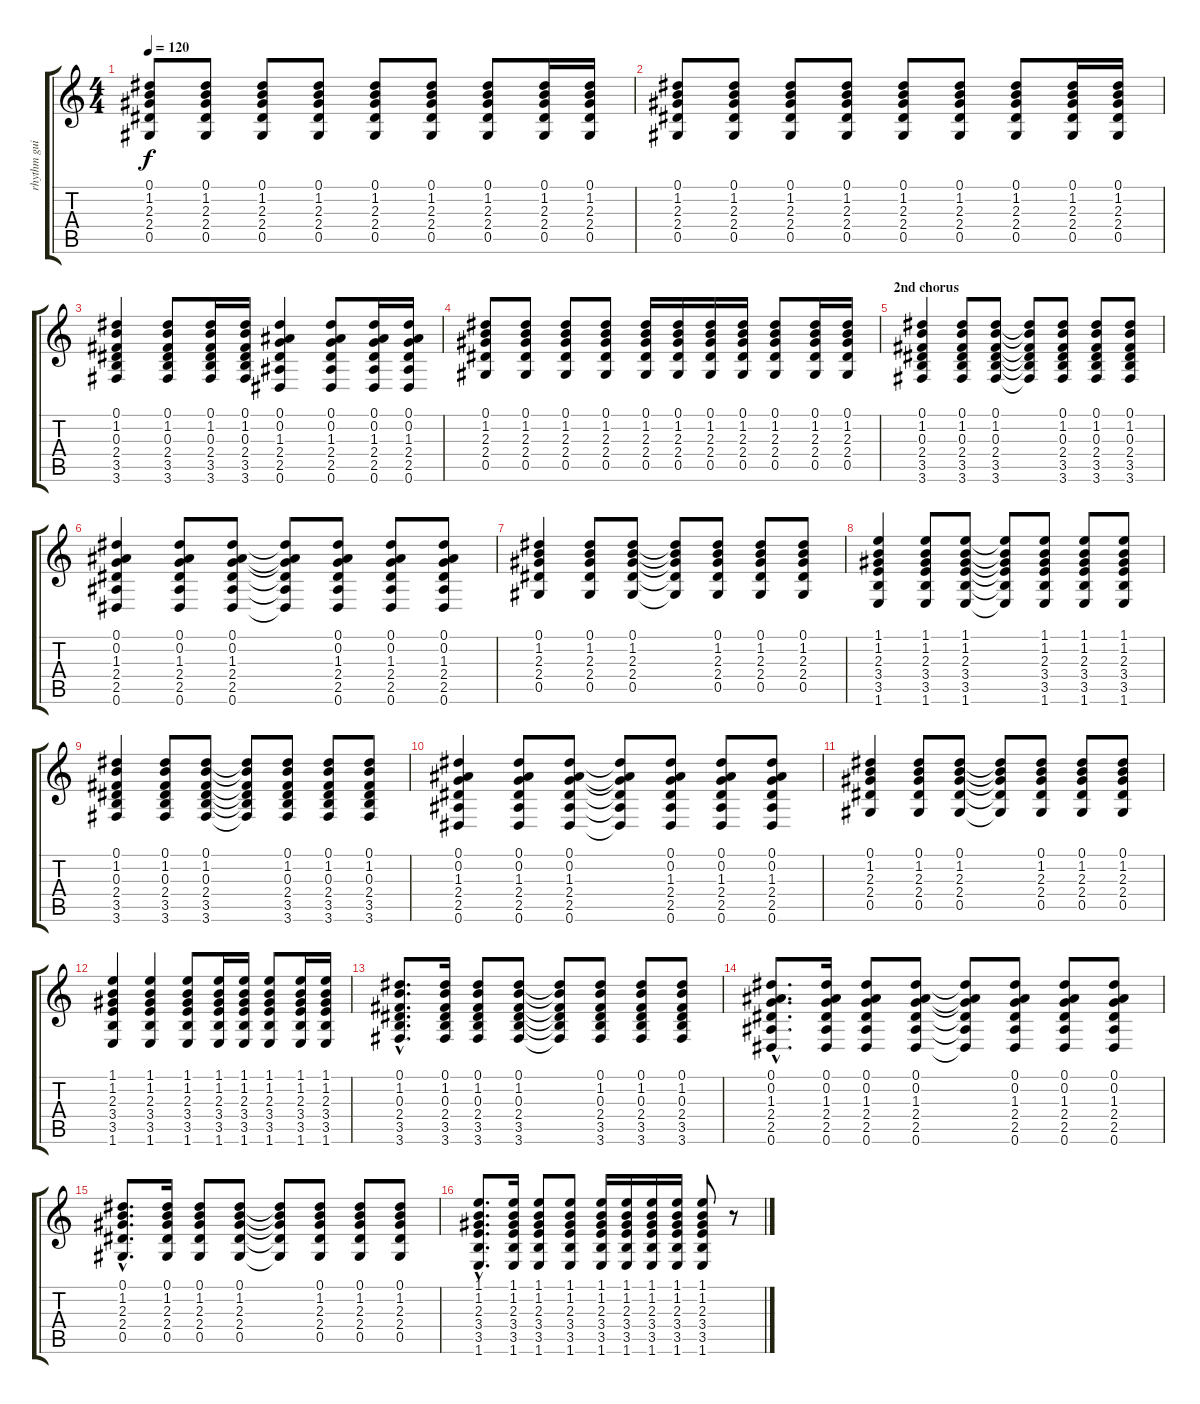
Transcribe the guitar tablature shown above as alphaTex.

\track ("rhythm guitar" "rhythm gui") {instrument acousticguitarnylon}
\staff {score tabs}
\tuning (Eb4 Bb3 Gb3 Db3 Ab2 Eb2) {hide}
\ts (4 4)
\tempo 120
\clef g2
\ks c
(0.1 1.2 2.3 2.4 0.5).8{dy f} (0.1 1.2 2.3 2.4 0.5).8 (0.1 1.2 2.3 2.4 0.5).8 (0.1 1.2 2.3 2.4 0.5).8 (0.1 1.2 2.3 2.4 0.5).8 (0.1 1.2 2.3 2.4 0.5).8 (0.1 1.2 2.3 2.4 0.5).8 (0.1 1.2 2.3 2.4 0.5).16 (0.1 1.2 2.3 2.4 0.5).16 |
(0.1 1.2 2.3 2.4 0.5).8 (0.1 1.2 2.3 2.4 0.5).8 (0.1 1.2 2.3 2.4 0.5).8 (0.1 1.2 2.3 2.4 0.5).8 (0.1 1.2 2.3 2.4 0.5).8 (0.1 1.2 2.3 2.4 0.5).8 (0.1 1.2 2.3 2.4 0.5).8 (0.1 1.2 2.3 2.4 0.5).16 (0.1 1.2 2.3 2.4 0.5).16 |
(0.1 1.2 0.3 2.4 3.5 3.6).4 (0.1 1.2 0.3 2.4 3.5 3.6).8 (0.1 1.2 0.3 2.4 3.5 3.6).16 (0.1 1.2 0.3 2.4 3.5 3.6).16 (0.1 0.2 1.3 2.4 2.5 0.6).4 (0.1 0.2 1.3 2.4 2.5 0.6).8 (0.1 0.2 1.3 2.4 2.5 0.6).16 (0.1 0.2 1.3 2.4 2.5 0.6).16 |
(0.1 1.2 2.3 2.4 0.5).8 (0.1 1.2 2.3 2.4 0.5).8 (0.1 1.2 2.3 2.4 0.5).8 (0.1 1.2 2.3 2.4 0.5).8 (0.1 1.2 2.3 2.4 0.5).16 (0.1 1.2 2.3 2.4 0.5).16 (0.1 1.2 2.3 2.4 0.5).16 (0.1 1.2 2.3 2.4 0.5).16 (0.1 1.2 2.3 2.4 0.5).8 (0.1 1.2 2.3 2.4 0.5).16 (0.1 1.2 2.3 2.4 0.5).16 |
\section ("" "2nd chorus")
(0.1 1.2 0.3 2.4 3.5 3.6).4 (0.1 1.2 0.3 2.4 3.5 3.6).8 (0.1 1.2 0.3 2.4 3.5 3.6).8 (0.1{t} 1.2{t} 0.3{t} 2.4{t} 3.5{t} 3.6{t}).8 (0.1 1.2 0.3 2.4 3.5 3.6).8 (0.1 1.2 0.3 2.4 3.5 3.6).8 (0.1 1.2 0.3 2.4 3.5 3.6).8 |
(0.1 0.2 1.3 2.4 2.5 0.6).4 (0.1 0.2 1.3 2.4 2.5 0.6).8 (0.1 0.2 1.3 2.4 2.5 0.6).8 (0.1{t} 0.2{t} 1.3{t} 2.4{t} 2.5{t} 0.6{t}).8 (0.1 0.2 1.3 2.4 2.5 0.6).8 (0.1 0.2 1.3 2.4 2.5 0.6).8 (0.1 0.2 1.3 2.4 2.5 0.6).8 |
(0.1 1.2 2.3 2.4 0.5).4 (0.1 1.2 2.3 2.4 0.5).8 (0.1 1.2 2.3 2.4 0.5).8 (0.1{t} 1.2{t} 2.3{t} 2.4{t} 0.5{t}).8 (0.1 1.2 2.3 2.4 0.5).8 (0.1 1.2 2.3 2.4 0.5).8 (0.1 1.2 2.3 2.4 0.5).8 |
(1.1 1.2 2.3 3.4 3.5 1.6).4 (1.1 1.2 2.3 3.4 3.5 1.6).8 (1.1 1.2 2.3 3.4 3.5 1.6).8 (1.1{t} 1.2{t} 2.3{t} 3.4{t} 3.5{t} 1.6{t}).8 (1.1 1.2 2.3 3.4 3.5 1.6).8 (1.1 1.2 2.3 3.4 3.5 1.6).8 (1.1 1.2 2.3 3.4 3.5 1.6).8 |
(0.1 1.2 0.3 2.4 3.5 3.6).4 (0.1 1.2 0.3 2.4 3.5 3.6).8 (0.1 1.2 0.3 2.4 3.5 3.6).8 (0.1{t} 1.2{t} 0.3{t} 2.4{t} 3.5{t} 3.6{t}).8 (0.1 1.2 0.3 2.4 3.5 3.6).8 (0.1 1.2 0.3 2.4 3.5 3.6).8 (0.1 1.2 0.3 2.4 3.5 3.6).8 |
(0.1 0.2 1.3 2.4 2.5 0.6).4 (0.1 0.2 1.3 2.4 2.5 0.6).8 (0.1 0.2 1.3 2.4 2.5 0.6).8 (0.1{t} 0.2{t} 1.3{t} 2.4{t} 2.5{t} 0.6{t}).8 (0.1 0.2 1.3 2.4 2.5 0.6).8 (0.1 0.2 1.3 2.4 2.5 0.6).8 (0.1 0.2 1.3 2.4 2.5 0.6).8 |
(0.1 1.2 2.3 2.4 0.5).4 (0.1 1.2 2.3 2.4 0.5).8 (0.1 1.2 2.3 2.4 0.5).8 (0.1{t} 1.2{t} 2.3{t} 2.4{t} 0.5{t}).8 (0.1 1.2 2.3 2.4 0.5).8 (0.1 1.2 2.3 2.4 0.5).8 (0.1 1.2 2.3 2.4 0.5).8 |
(1.1 1.2 2.3 3.4 3.5 1.6).4 (1.1 1.2 2.3 3.4 3.5 1.6).4 (1.1 1.2 2.3 3.4 3.5 1.6).8 (1.1 1.2 2.3 3.4 3.5 1.6).16 (1.1 1.2 2.3 3.4 3.5 1.6).16 (1.1 1.2 2.3 3.4 3.5 1.6).8 (1.1 1.2 2.3 3.4 3.5 1.6).16 (1.1 1.2 2.3 3.4 3.5 1.6).16 |
(0.1{hac} 1.2{hac} 0.3{hac} 2.4{hac} 3.5{hac} 3.6{hac}).8{d} (0.1 1.2 0.3 2.4 3.5 3.6).16 (0.1 1.2 0.3 2.4 3.5 3.6).8 (0.1 1.2 0.3 2.4 3.5 3.6).8 (0.1{t} 1.2{t} 0.3{t} 2.4{t} 3.5{t} 3.6{t}).8 (0.1 1.2 0.3 2.4 3.5 3.6).8 (0.1 1.2 0.3 2.4 3.5 3.6).8 (0.1 1.2 0.3 2.4 3.5 3.6).8 |
(0.1{hac} 0.2{hac} 1.3{hac} 2.4{hac} 2.5{hac} 0.6{hac}).8{d} (0.1 0.2 1.3 2.4 2.5 0.6).16 (0.1 0.2 1.3 2.4 2.5 0.6).8 (0.1 0.2 1.3 2.4 2.5 0.6).8 (0.1{t} 0.2{t} 1.3{t} 2.4{t} 2.5{t} 0.6{t}).8 (0.1 0.2 1.3 2.4 2.5 0.6).8 (0.1 0.2 1.3 2.4 2.5 0.6).8 (0.1 0.2 1.3 2.4 2.5 0.6).8 |
(0.1{hac} 1.2{hac} 2.3{hac} 2.4{hac} 0.5{hac}).8{d} (0.1 1.2 2.3 2.4 0.5).16 (0.1 1.2 2.3 2.4 0.5).8 (0.1 1.2 2.3 2.4 0.5).8 (0.1{t} 1.2{t} 2.3{t} 2.4{t} 0.5{t}).8 (0.1 1.2 2.3 2.4 0.5).8 (0.1 1.2 2.3 2.4 0.5).8 (0.1 1.2 2.3 2.4 0.5).8 |
(1.1{hac} 1.2{hac} 2.3{hac} 3.4{hac} 3.5{hac} 1.6{hac}).8{d} (1.1 1.2 2.3 3.4 3.5 1.6).16 (1.1 1.2 2.3 3.4 3.5 1.6).8 (1.1 1.2 2.3 3.4 3.5 1.6).8 (1.1 1.2 2.3 3.4 3.5 1.6).16 (1.1 1.2 2.3 3.4 3.5 1.6).16 (1.1 1.2 2.3 3.4 3.5 1.6).16 (1.1 1.2 2.3 3.4 3.5 1.6).16 (1.1 1.2 2.3 3.4 3.5 1.6).8 r.8
